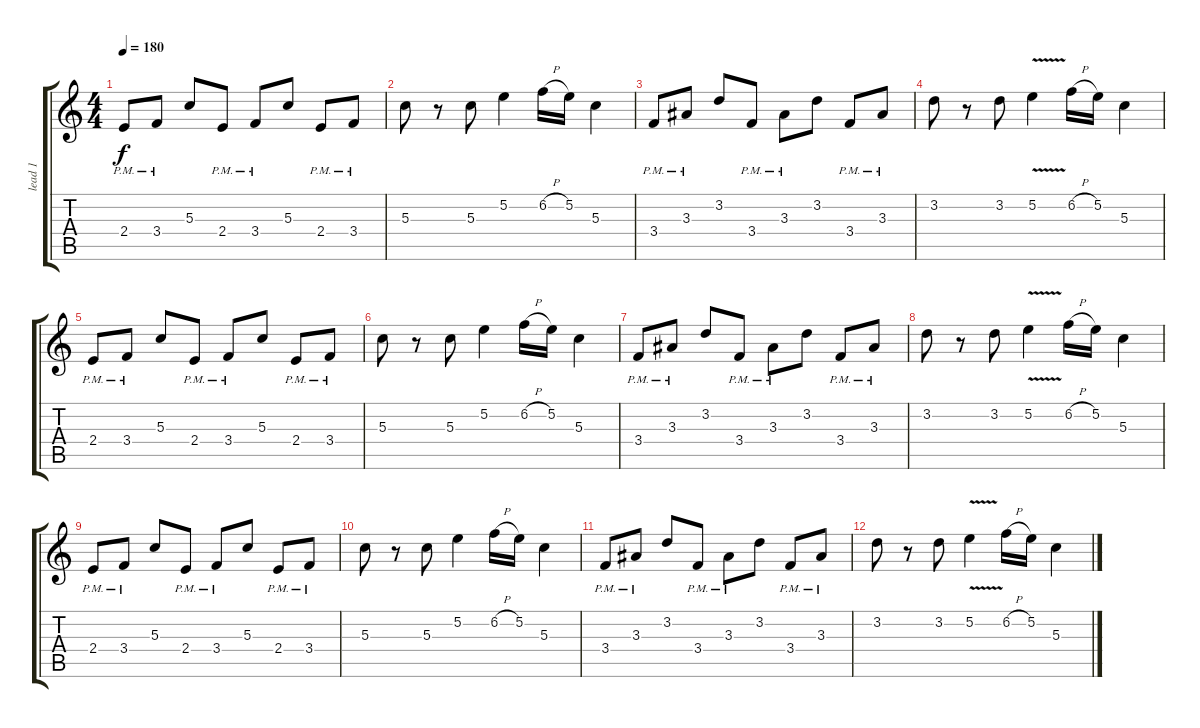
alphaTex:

\track ("lead 1" "lead 1") {instrument distortionguitar}
\staff {score tabs}
\tuning (E4 B3 G3 D3 A2 D2) {hide}
\ts (4 4)
\tempo 180
\clef g2
\ks c
2.4{pm}.8{dy f balance 8} 3.4{pm}.8 5.3.8 2.4{pm}.8 3.4{pm}.8 5.3.8 2.4{pm}.8 3.4{pm}.8 |
5.3.8 r.8 5.3.8 5.2.4 6.2{h}.16 5.2.16 5.3.4 |
3.4{pm}.8 3.3{pm}.8 3.2.8 3.4{pm}.8 3.3{pm}.8 3.2.8 3.4{pm}.8 3.3{pm}.8 |
3.2.8 r.8 3.2.8 5.2{v}.4 6.2{h}.16 5.2.16 5.3.4 |
2.4{pm}.8 3.4{pm}.8 5.3.8 2.4{pm}.8 3.4{pm}.8 5.3.8 2.4{pm}.8 3.4{pm}.8 |
5.3.8 r.8 5.3.8 5.2.4 6.2{h}.16 5.2.16 5.3.4 |
3.4{pm}.8 3.3{pm}.8 3.2.8 3.4{pm}.8 3.3{pm}.8 3.2.8 3.4{pm}.8 3.3{pm}.8 |
3.2.8 r.8 3.2.8 5.2{v}.4 6.2{h}.16 5.2.16 5.3.4 |
2.4{pm}.8 3.4{pm}.8 5.3.8 2.4{pm}.8 3.4{pm}.8 5.3.8 2.4{pm}.8 3.4{pm}.8 |
5.3.8 r.8 5.3.8 5.2.4 6.2{h}.16 5.2.16 5.3.4 |
3.4{pm}.8 3.3{pm}.8 3.2.8 3.4{pm}.8 3.3{pm}.8 3.2.8 3.4{pm}.8 3.3{pm}.8 |
3.2.8 r.8 3.2.8 5.2{v}.4 6.2{h}.16 5.2.16 5.3.4
